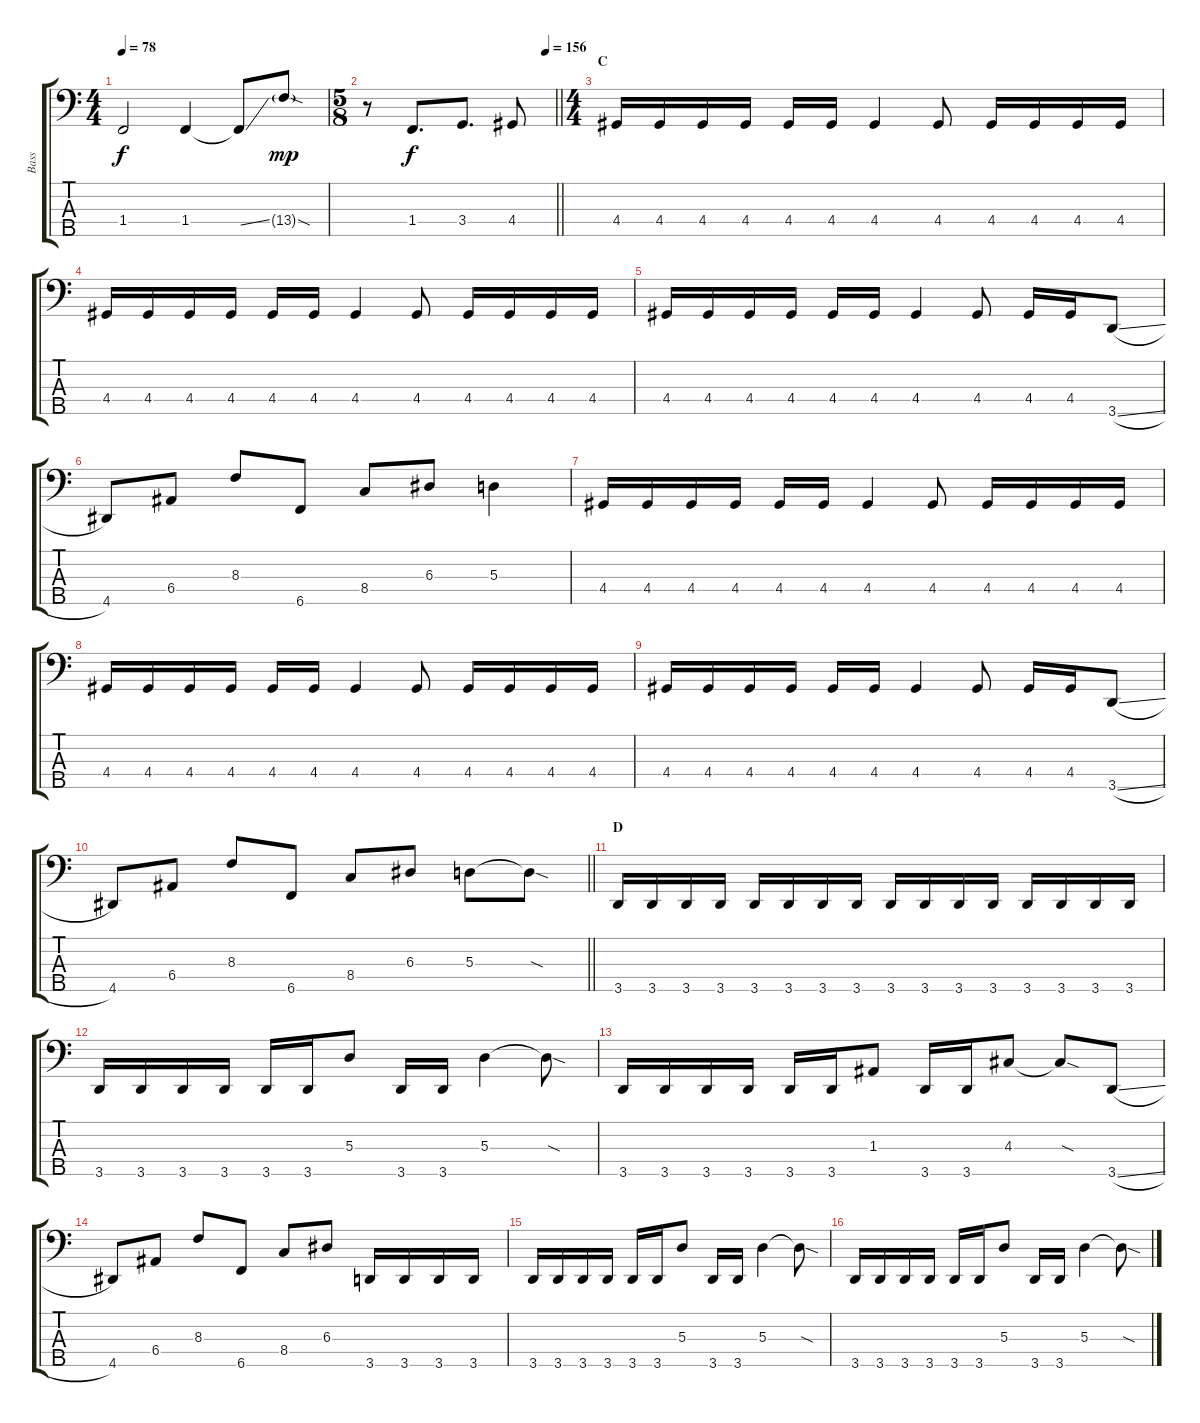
\track ("Bass" "Bass") {instrument electricbassfinger}
\staff {score tabs}
\tuning (G2 D2 A1 E1 B0) {hide}
\ts (4 4)
\tempo 78
\clef f4
\ks c
1.4.2{dy f} 1.4.4 1.4{ss t}.8 13.4{sod g}.8{dy mp} |
\ts (5 8)
\tempo (156 0.95)
\barLineRight lightlight
r.8 1.4.8{d dy f} 3.4.8{d} 4.4.8 |
\ts (4 4)
\section ("" "C")
4.4.16 4.4.16 4.4.16 4.4.16 4.4.16 4.4.16 4.4.4 4.4.8 4.4.16 4.4.16 4.4.16 4.4.16 |
4.4.16 4.4.16 4.4.16 4.4.16 4.4.16 4.4.16 4.4.4 4.4.8 4.4.16 4.4.16 4.4.16 4.4.16 |
4.4.16 4.4.16 4.4.16 4.4.16 4.4.16 4.4.16 4.4.4 4.4.8 4.4.16 4.4.16 3.5{sl}.8 |
4.5.8 6.4.8 8.3.8 6.5.8 8.4.8 6.3.8 5.3.4 |
4.4.16 4.4.16 4.4.16 4.4.16 4.4.16 4.4.16 4.4.4 4.4.8 4.4.16 4.4.16 4.4.16 4.4.16 |
4.4.16 4.4.16 4.4.16 4.4.16 4.4.16 4.4.16 4.4.4 4.4.8 4.4.16 4.4.16 4.4.16 4.4.16 |
4.4.16 4.4.16 4.4.16 4.4.16 4.4.16 4.4.16 4.4.4 4.4.8 4.4.16 4.4.16 3.5{sl}.8 |
\barLineRight lightlight
4.5.8 6.4.8 8.3.8 6.5.8 8.4.8 6.3.8 5.3.8 5.3{sod t}.8 |
\section ("" "D")
3.5.16 3.5.16 3.5.16 3.5.16 3.5.16 3.5.16 3.5.16 3.5.16 3.5.16 3.5.16 3.5.16 3.5.16 3.5.16 3.5.16 3.5.16 3.5.16 |
3.5.16 3.5.16 3.5.16 3.5.16 3.5.16 3.5.16 5.3.8 3.5.16 3.5.16 5.3.4 5.3{sod t}.8 |
3.5.16 3.5.16 3.5.16 3.5.16 3.5.16 3.5.16 1.3.8 3.5.16 3.5.16 4.3.8 4.3{sod t}.8 3.5{sl}.8 |
4.5.8 6.4.8 8.3.8 6.5.8 8.4.8 6.3.8 3.5.16 3.5.16 3.5.16 3.5.16 |
3.5.16 3.5.16 3.5.16 3.5.16 3.5.16 3.5.16 5.3.8 3.5.16 3.5.16 5.3.4 5.3{sod t}.8 |
3.5.16 3.5.16 3.5.16 3.5.16 3.5.16 3.5.16 5.3.8 3.5.16 3.5.16 5.3.4 5.3{sod t}.8
